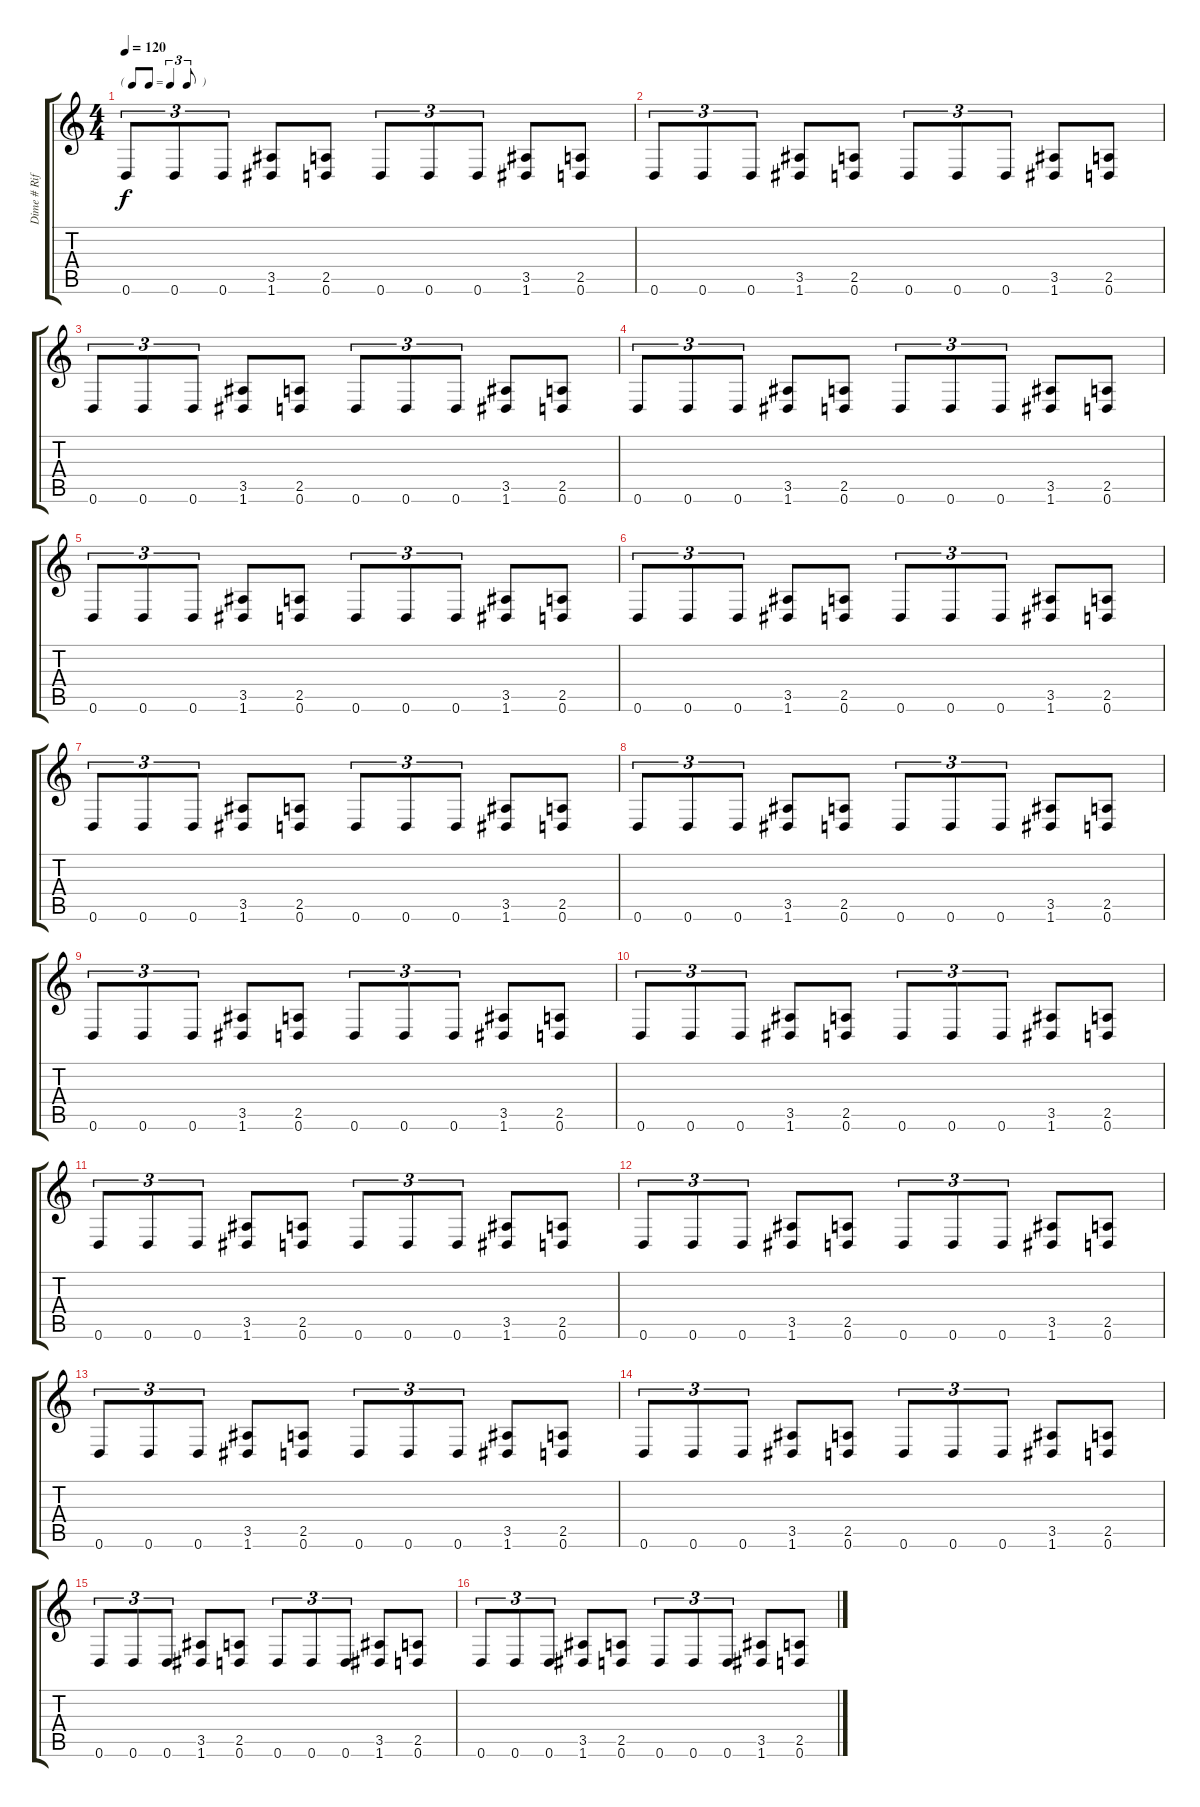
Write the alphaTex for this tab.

\track ("Dime # Riff" "Dime # Rif") {instrument distortionguitar}
\staff {score tabs}
\tuning (D4 A3 F3 C3 G2 D2) {hide}
\ts (4 4)
\tf triplet8th
\tempo 120
\clef g2
\ks c
0.6.8{tu (3 2) dy f} 0.6.8{tu (3 2)} 0.6.8{tu (3 2)} (3.5 1.6).8 (2.5 0.6).8 0.6.8{tu (3 2)} 0.6.8{tu (3 2)} 0.6.8{tu (3 2)} (3.5 1.6).8 (2.5 0.6).8 |
0.6.8{tu (3 2)} 0.6.8{tu (3 2)} 0.6.8{tu (3 2)} (3.5 1.6).8 (2.5 0.6).8 0.6.8{tu (3 2)} 0.6.8{tu (3 2)} 0.6.8{tu (3 2)} (3.5 1.6).8 (2.5 0.6).8 |
0.6.8{tu (3 2)} 0.6.8{tu (3 2)} 0.6.8{tu (3 2)} (3.5 1.6).8 (2.5 0.6).8 0.6.8{tu (3 2)} 0.6.8{tu (3 2)} 0.6.8{tu (3 2)} (3.5 1.6).8 (2.5 0.6).8 |
0.6.8{tu (3 2)} 0.6.8{tu (3 2)} 0.6.8{tu (3 2)} (3.5 1.6).8 (2.5 0.6).8 0.6.8{tu (3 2)} 0.6.8{tu (3 2)} 0.6.8{tu (3 2)} (3.5 1.6).8 (2.5 0.6).8 |
0.6.8{tu (3 2)} 0.6.8{tu (3 2)} 0.6.8{tu (3 2)} (3.5 1.6).8 (2.5 0.6).8 0.6.8{tu (3 2)} 0.6.8{tu (3 2)} 0.6.8{tu (3 2)} (3.5 1.6).8 (2.5 0.6).8 |
0.6.8{tu (3 2)} 0.6.8{tu (3 2)} 0.6.8{tu (3 2)} (3.5 1.6).8 (2.5 0.6).8 0.6.8{tu (3 2)} 0.6.8{tu (3 2)} 0.6.8{tu (3 2)} (3.5 1.6).8 (2.5 0.6).8 |
0.6.8{tu (3 2)} 0.6.8{tu (3 2)} 0.6.8{tu (3 2)} (3.5 1.6).8 (2.5 0.6).8 0.6.8{tu (3 2)} 0.6.8{tu (3 2)} 0.6.8{tu (3 2)} (3.5 1.6).8 (2.5 0.6).8 |
0.6.8{tu (3 2)} 0.6.8{tu (3 2)} 0.6.8{tu (3 2)} (3.5 1.6).8 (2.5 0.6).8 0.6.8{tu (3 2)} 0.6.8{tu (3 2)} 0.6.8{tu (3 2)} (3.5 1.6).8 (2.5 0.6).8 |
0.6.8{tu (3 2)} 0.6.8{tu (3 2)} 0.6.8{tu (3 2)} (3.5 1.6).8 (2.5 0.6).8 0.6.8{tu (3 2)} 0.6.8{tu (3 2)} 0.6.8{tu (3 2)} (3.5 1.6).8 (2.5 0.6).8 |
0.6.8{tu (3 2)} 0.6.8{tu (3 2)} 0.6.8{tu (3 2)} (3.5 1.6).8 (2.5 0.6).8 0.6.8{tu (3 2)} 0.6.8{tu (3 2)} 0.6.8{tu (3 2)} (3.5 1.6).8 (2.5 0.6).8 |
0.6.8{tu (3 2)} 0.6.8{tu (3 2)} 0.6.8{tu (3 2)} (3.5 1.6).8 (2.5 0.6).8 0.6.8{tu (3 2)} 0.6.8{tu (3 2)} 0.6.8{tu (3 2)} (3.5 1.6).8 (2.5 0.6).8 |
0.6.8{tu (3 2)} 0.6.8{tu (3 2)} 0.6.8{tu (3 2)} (3.5 1.6).8 (2.5 0.6).8 0.6.8{tu (3 2)} 0.6.8{tu (3 2)} 0.6.8{tu (3 2)} (3.5 1.6).8 (2.5 0.6).8 |
0.6.8{tu (3 2)} 0.6.8{tu (3 2)} 0.6.8{tu (3 2)} (3.5 1.6).8 (2.5 0.6).8 0.6.8{tu (3 2)} 0.6.8{tu (3 2)} 0.6.8{tu (3 2)} (3.5 1.6).8 (2.5 0.6).8 |
0.6.8{tu (3 2) volume 4} 0.6.8{tu (3 2)} 0.6.8{tu (3 2)} (3.5 1.6).8 (2.5 0.6).8 0.6.8{tu (3 2)} 0.6.8{tu (3 2)} 0.6.8{tu (3 2)} (3.5 1.6).8 (2.5 0.6).8 |
0.6.8{tu (3 2)} 0.6.8{tu (3 2)} 0.6.8{tu (3 2)} (3.5 1.6).8{volume 6} (2.5 0.6).8 0.6.8{tu (3 2)} 0.6.8{tu (3 2)} 0.6.8{tu (3 2)} (3.5 1.6).8 (2.5 0.6).8 |
0.6.8{tu (3 2) volume 4} 0.6.8{tu (3 2)} 0.6.8{tu (3 2)} (3.5 1.6).8 (2.5 0.6).8 0.6.8{tu (3 2)} 0.6.8{tu (3 2)} 0.6.8{tu (3 2)} (3.5 1.6).8 (2.5 0.6).8
